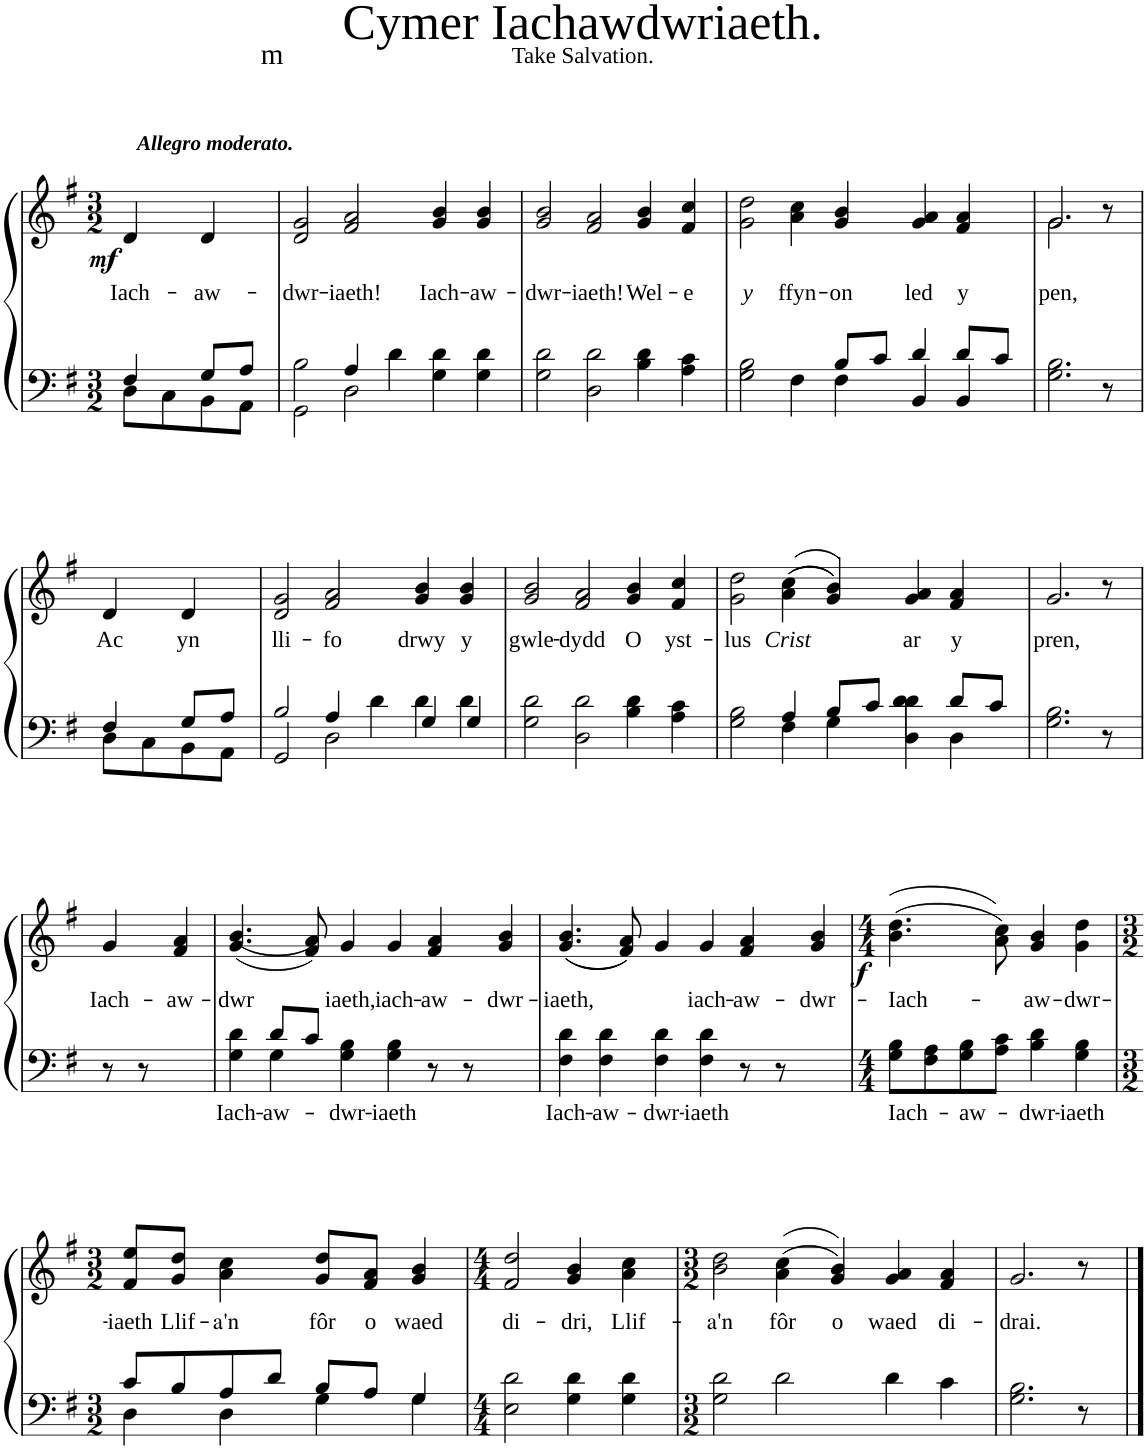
**kern	**text	**kern	**text	**dynam
*part1	*part1	*part1	*part1	*part1
*staff2	*staff2	*staff1	*staff1	*staff1/2
*I"Piano	*	*	*	*
*I'Pno	*	*	*	*
*clefF4	*	*clefG2	*	*
*k[f#]	*	*k[f#]	*	*
*M3/2	*	*M3/2	*	*
=1	=1	=1	=1	=1
*^	*	*	*	*
!	!	!	!LO:TX:a:Bi:t=Allegro moderato.	!	!
!	!	!	!	!LO:LY:b	!LO:DY:b
4F#/	8D\L	.	4d/	Iach-	mf
.	8C\	.	.	.	.
!	!	!	!	!LO:LY:b	!
8G/L	8BB\	.	4d/	-aw-	.
8A/J	8AA\J	.	.	.	.
=2	=2	=2	=2	=2	=2
!	!	!	!	!LO:LY:b	!
2GG\	2B\	.	2d/ 2g/	-dwr-	.
!	!	!	!	!LO:LY:b	!
2D\	4A/	.	2f#/ 2a/	-iaeth!	.
.	4d\	.	.	.	.
!	!	!	!	!LO:LY:b	!
4G\	4d\	.	4g/ 4b/	Iach-	.
!	!	!	!	!LO:LY:b	!
4G\	4d\	.	4g/ 4b/	-aw-	.
=3	=3	=3	=3	=3	=3
!	!	!	!	!LO:LY:b	!
*v	*v	*	*	*	*
2G\ 2d\	.	2g/ 2b/	-dwr-	.
!	!	!	!LO:LY:b	!
2D\ 2d\	.	2f#/ 2a/	-iaeth!	.
!	!	!	!LO:LY:b	!
4B\ 4d\	.	4g/ 4b/	Wel-	.
!	!	!	!LO:LY:b	!
4A\ 4c\	.	4f#/ 4cc/	-e	.
=4	=4	=4	=4	=4
*^	*	*	*	*
!	!	!	!	!LO:LY:b	!
2G\ 2B\	2.ryy	.	2g\ 2dd\	y	.
!	!	!	!	!LO:LY:b	!
4F#\	.	.	4a\ 4cc\	ffyn-	.
!	!	!	!	!LO:LY:b	!
4F#\	8B/L	.	4g/ 4b/	-on	.
.	8c/J	.	.	.	.
!	!	!	!	!LO:LY:b	!
4BB/	4d/	.	4g/ 4a/	led	.
!	!	!	!	!LO:LY:b	!
4BB/	8d/L	.	4f#/ 4a/	y	.
.	8c/J	.	.	.	.
=5	=5	=5	=5	=5	=5
!	!	!	!	!LO:LY:b	!
*v	*v	*	*^	*	*
2.G\ 2.B\	.	2.g/	2.g\	pen,	.
8r	.	8r	8ryy	.	.
!!LO:LB:g=z
=6	=6	=6	=6	=6	=6
*^	*	*	*	*	*
!	!	!	!	!	!LO:LY:b	!
*	*	*	*v	*v	*	*
8D\L	4F#/	.	4d/	Ac	.
8C\	.	.	.	.	.
!	!	!	!	!LO:LY:b	!
8BB\	8G/L	.	4d/	yn	.
8AA\J	8A/J	.	.	.	.
=7	=7	=7	=7	=7	=7
!	!	!	!	!LO:LY:b	!
2GG/	2B/	.	2d/ 2g/	lli-	.
!	!	!	!	!LO:LY:b	!
2D\	4A/	.	2f#/ 2a/	-fo	.
.	4d\	.	.	.	.
!	!	!	!	!LO:LY:b	!
4G/	4d\	.	4g/ 4b/	drwy	.
!	!	!	!	!LO:LY:b	!
4G/	4d\	.	4g/ 4b/	y	.
=8	=8	=8	=8	=8	=8
!	!	!	!	!LO:LY:b	!
*v	*v	*	*	*	*
2G\ 2d\	.	2g/ 2b/	gwle-	.
!	!	!	!LO:LY:b	!
2D\ 2d\	.	2f#/ 2a/	-dydd	.
!	!	!	!LO:LY:b	!
4B\ 4d\	.	4g/ 4b/	O	.
!	!	!	!LO:LY:b	!
4A\ 4c\	.	4f#/ 4cc/	yst-	.
=9	=9	=9	=9	=9
*^	*	*	*	*
!	!	!	!	!LO:LY:b	!
2G\ 2B\	2ryy	.	2g\ 2dd\	-lus	.
!	!	!	!	!LO:LY:b	!
4A/	4F#\	.	(((4a\ 4cc\	Crist	.
8B/L	4G\	.	4g/ 4b/)))	.	.
8c/J	.	.	.	.	.
!	!	!	!	!LO:LY:b	!
4D\ 4d\	4d\	.	4g/ 4a/	ar	.
!	!	!	!	!LO:LY:b	!
4D\	8d/L	.	4f#/ 4a/	y	.
.	8c/J	.	.	.	.
=10	=10	=10	=10	=10	=10
!	!	!	!	!LO:LY:b	!
*v	*v	*	*	*	*
2.G\ 2.B\	.	2.g/	pren,	.
8r	.	8r	.	.
!!LO:LB:g=z
=11	=11	=11	=11	=11
!	!	!	!LO:LY:b	!
8r	.	4g/	Iach-	.
8r	.	.	.	.
!	!	!	!LO:LY:b	!
4ryy	.	4f#/ 4a/	-aw-	.
=12	=12	=12	=12	=12
!	!LO:LY:b	!	!LO:LY:b	!
*^	*	*	*	*
4G\ 4d\	4ryy	Iach-	((4.g/ 4.b/	-dwr	.
!	!	!LO:LY:b	!	!	!
4G\	8d/L	-aw-	.	.	.
.	8c/J	.	8f#/ 8a/))	.	.
!	!	!LO:LY:b	!	!LO:LY:b	!
4G\ 4B\	1ryy	-dwr-	4g/	iaeth,	.
!	!	!LO:LY:b	!	!LO:LY:b	!
4G\ 4B\	.	-iaeth	4g/	iach-	.
!	!	!	!	!LO:LY:b	!
8r	.	.	4f#/ 4a/	-aw-	.
8r	.	.	.	.	.
!	!	!	!	!LO:LY:b	!
4ryy	.	.	4g/ 4b/	-dwr-	.
*v	*v	*	*	*	*
=13	=13	=13	=13	=13
!	!LO:LY:b	!	!LO:LY:b	!
4F#\ 4d\	Iach-	((4.g/ 4.b/	-iaeth,	.
!	!LO:LY:b	!	!	!
4F#\ 4d\	-aw-	.	.	.
.	.	8f#/ 8a/))	.	.
!	!LO:LY:b	!	!	!
4F#\ 4d\	-dwr-	4g/	.	.
!	!LO:LY:b	!	!LO:LY:b	!
4F#\ 4d\	-iaeth	4g/	iach-	.
!	!	!	!LO:LY:b	!
8r	.	4f#/ 4a/	-aw-	.
8r	.	.	.	.
!	!	!	!LO:LY:b	!
4ryy	.	4g/ 4b/	-dwr-	.
=14	=14	=14	=14	=14
*M4/4	*	*M4/4	*	*
!	!LO:LY:b	!	!LO:LY:b	!LO:DY:b
8G\ 8B\L	Iach-	((4.b\ 4.dd\	-Iach-	f
8F#\ 8A\	.	.	.	.
!	!LO:LY:b	!	!	!
8G\ 8B\	-aw-	.	.	.
8A\ 8c\J	.	8a\ 8cc\))	.	.
!	!LO:LY:b	!	!LO:LY:b	!
4B\ 4d\	-dwr-	4g/ 4b/	-aw-	.
!	!LO:LY:b	!	!LO:LY:b	!
4G\ 4B\	-iaeth	4g\ 4dd\	-dwr-	.
!!LO:LB:g=z
=15	=15	=15	=15	=15
*M3/2	*	*M3/2	*	*
*^	*	*	*	*
!	!	!	!	!LO:LY:b	!
8c/L	4D\	.	8f#/ 8ee/L	-iaeth	.
!	!	!	!	!LO:LY:b	!
8B/	.	.	8g/ 8dd/J	Llif-	.
!	!	!	!	!LO:LY:b	!
8A/	4D\	.	4a\ 4cc\	-a'n	.
8d/J	.	.	.	.	.
!	!	!	!	!LO:LY:b	!
8B/L	4G\	.	8g/ 8dd/L	fôr	.
!	!	!	!	!LO:LY:b	!
8A/J	.	.	8f#/ 8a/J	o	.
!	!	!	!	!LO:LY:b	!
4G/	4G\	.	4g/ 4b/	waed	.
*v	*v	*	*	*	*
=16	=16	=16	=16	=16
*M4/4	*	*M4/4	*	*
*^	*	*	*	*
!	!	!	!	!LO:LY:b	!
*v	*v	*	*	*	*
2E\ 2d\	.	2f#/ 2dd/	di-	.
!	!	!	!LO:LY:b	!
4G\ 4d\	.	4g/ 4b/	-dri,	.
!	!	!	!LO:LY:b	!
4G\ 4d\	.	4a\ 4cc\	Llif-	.
=17	=17	=17	=17	=17
*M3/2	*	*M3/2	*	*
!	!	!	!LO:LY:b	!
2G\ 2d\	.	2b\ 2dd\	-a'n	.
!	!	!	!LO:LY:b	!
2d\	.	((4a\ 4cc\	fôr	.
!	!	!	!LO:LY:b	!
.	.	4g/ 4b/))	o	.
!	!	!	!LO:LY:b	!
4d\	.	4g/ 4a/	waed	.
!	!	!	!LO:LY:b	!
4c\	.	4f#/ 4a/	di-	.
=18	=18	=18	=18	=18
!	!	!	!LO:LY:b	!
2.G\ 2.B\	.	2.g/	-drai.	.
8r	.	8r	.	.
==	==	==	==	==
*-	*-	*-	*-	*-
